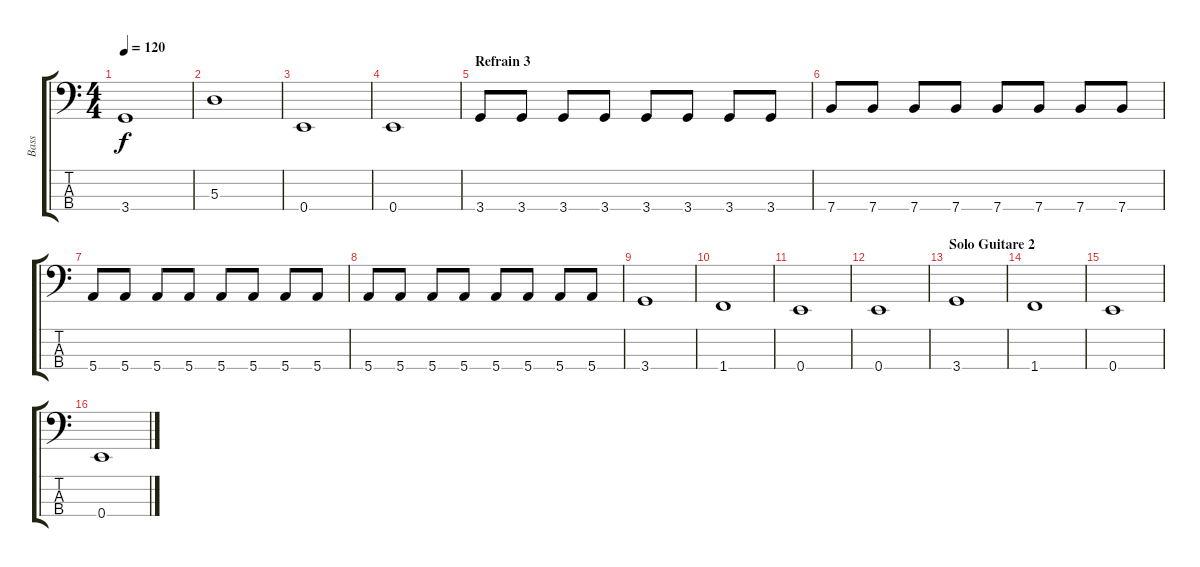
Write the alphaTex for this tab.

\track ("Bass" "Bass") {instrument electricbassfinger}
\staff {score tabs}
\tuning (G2 D2 A1 E1) {hide}
\ts (4 4)
\tempo 120
\clef f4
\ks c
3.4.1{dy f} |
5.3.1 |
0.4.1 |
0.4.1 |
\section ("" "Refrain 3")
3.4.8 3.4.8 3.4.8 3.4.8 3.4.8 3.4.8 3.4.8 3.4.8 |
7.4.8 7.4.8 7.4.8 7.4.8 7.4.8 7.4.8 7.4.8 7.4.8 |
5.4.8 5.4.8 5.4.8 5.4.8 5.4.8 5.4.8 5.4.8 5.4.8 |
5.4.8 5.4.8 5.4.8 5.4.8 5.4.8 5.4.8 5.4.8 5.4.8 |
3.4.1 |
1.4.1 |
0.4.1 |
0.4.1 |
\section ("" "Solo Guitare 2")
3.4.1 |
1.4.1 |
0.4.1 |
0.4.1
